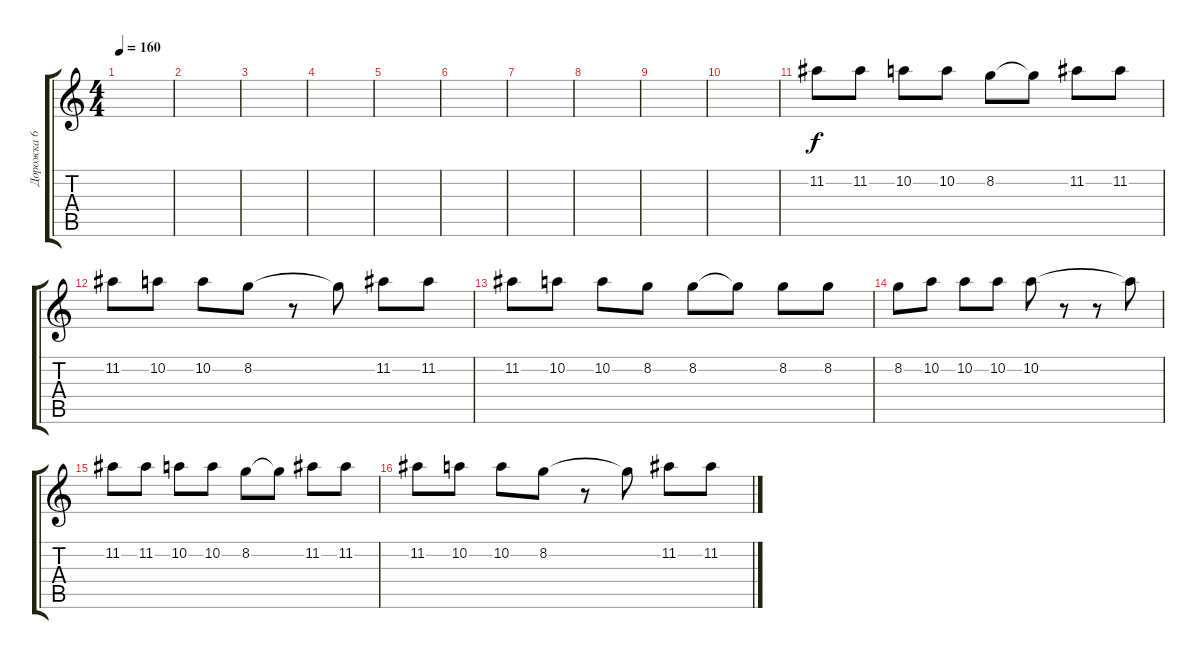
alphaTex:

\track ("Дорожка 6" "Дорожка 6") {instrument distortionguitar}
\staff {score tabs}
\tuning (E4 B3 G3 D3 A2 D2) {hide}
\ts (4 4)
\tempo 160
\clef g2
\ks c
|
|
|
|
|
|
|
|
|
|
11.2.8 11.2.8 10.2.8 10.2.8 8.2.8 8.2{t}.8 11.2.8 11.2.8 |
11.2.8 10.2.8 10.2.8 8.2.8 r.8 8.2{t}.8 11.2.8 11.2.8 |
11.2.8 10.2.8 10.2.8 8.2.8 8.2.8 8.2{t}.8 8.2.8 8.2.8 |
8.2.8 10.2.8 10.2.8 10.2.8 10.2.8 r.8 r.8 10.2{t}.8 |
11.2.8 11.2.8 10.2.8 10.2.8 8.2.8 8.2{t}.8 11.2.8 11.2.8 |
11.2.8 10.2.8 10.2.8 8.2.8 r.8 8.2{t}.8 11.2.8 11.2.8
